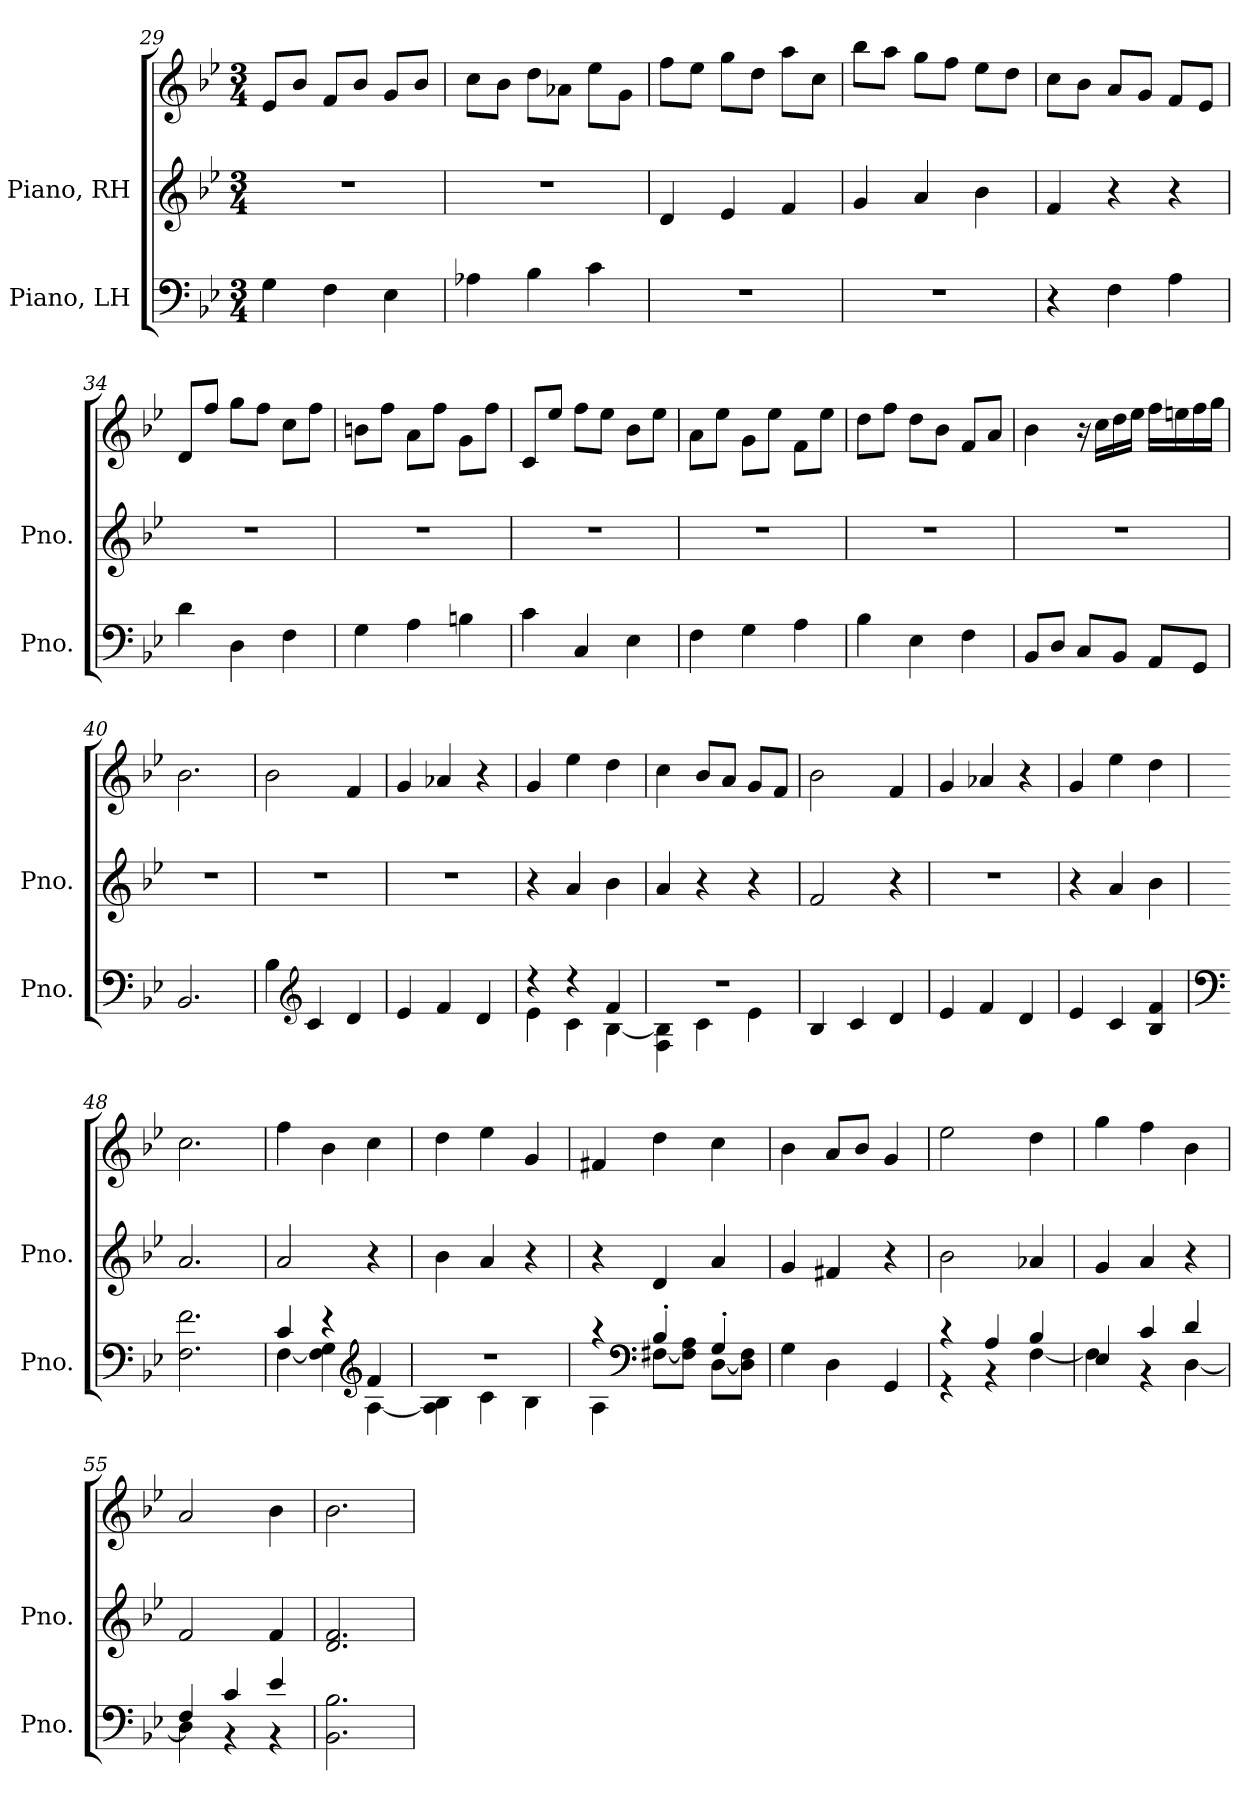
**kern	**kern	**kern
*part2	*part1	*part1
*staff3	*staff2	*staff1
*I"Piano, LH	*I"Piano, RH	*
*I'Pno.	*I'Pno.	*
*clefF4	*clefG2	*clefG2
*k[b-e-]	*k[b-e-]	*k[b-e-]
*M3/4	*M3/4	*M3/4
=29	=29	=29
4G\	2.r	8e-/L
.	.	8b-/J
4F\	.	8f/L
.	.	8b-/J
4E-\	.	8g/L
.	.	8b-/J
=30	=30	=30
4A-X\	2.r	8cc\L
.	.	8b-\J
4B-\	.	8dd\L
.	.	8a-X\J
4c\	.	8ee-\L
.	.	8g\J
=31	=31	=31
2.r	4d/	8ff\L
.	.	8ee-\J
.	4e-/	8gg\L
.	.	8dd\J
.	4f/	8aa\L
.	.	8cc\J
=32	=32	=32
2.r	4g/	8bb-\L
.	.	8aa\J
.	4a/	8gg\L
.	.	8ff\J
.	4b-\	8ee-\L
.	.	8dd\J
=33	=33	=33
4r	4f/	8cc\L
.	.	8b-\J
4F\	4r	8a/L
.	.	8g/J
4A\	4r	8f/L
.	.	8e-/J
!!LO:LB:g=z
=34	=34	=34
4d\	2.r	8d/L
.	.	8ff/J
4D\	.	8gg\L
.	.	8ff\J
4F\	.	8cc\L
.	.	8ff\J
=35	=35	=35
4G\	2.r	8bn\L
.	.	8ff\J
4A\	.	8a\L
.	.	8ff\J
4Bn\	.	8g\L
.	.	8ff\J
=36	=36	=36
4c\	2.r	8c/L
.	.	8ee-/J
4C/	.	8ff\L
.	.	8ee-\J
4E-\	.	8b-\L
.	.	8ee-\J
=37	=37	=37
4F\	2.r	8a\L
.	.	8ee-\J
4G\	.	8g\L
.	.	8ee-\J
4A\	.	8f\L
.	.	8ee-\J
=38	=38	=38
4B-\	2.r	8dd\L
.	.	8ff\J
4E-\	.	8dd\L
.	.	8b-\J
4F\	.	8f/L
.	.	8a/J
!!LO:LB:g=z
=39	=39	=39
8BB-/L	2.r	4b-\
8D/J	.	.
8C/L	.	16r
.	.	16cc\LL
8BB-/J	.	16dd\
.	.	16ee-\JJ
8AA/L	.	16ff\LL
.	.	16een\
8GG/J	.	16ff\
.	.	16gg\JJ
=40	=40	=40
2.BB-/	2.r	2.b-\
=41	=41	=41
4B-\	2.r	2b-\
*clefG2	*	*
4c/	.	.
4d/	.	4f/
=42	=42	=42
4e-/	2.r	4g/
4f/	.	4a-X/
4d/	.	4r
=43	=43	=43
*^	*	*
4r	4e-\	4r	4g/
4r	4c\	4a/	4ee-\
4f/	[4B-\	4b-\	4dd\
=44	=44	=44	=44
2.r	4F\ 4B-\]	4a/	4cc\
.	4c\	4r	8b-/L
.	.	.	8a/J
.	4e-\	4r	8g/L
.	.	.	8f/J
*v	*v	*	*
=45	=45	=45
4B-/	2f/	2b-\
4c/	.	.
4d/	4r	4f/
!!LO:PB:g=z
=46	=46	=46
4e-/	2.r	4g/
4f/	.	4a-X/
4d/	.	4r
=47	=47	=47
4e-/	4r	4g/
4c/	4a/	4ee-\
4B-/ 4f/	4b-\	4dd\
=48	=48	=48
*clefF4	*	*
2.F\ 2.f\	2.a/	2.cc\
=49	=49	=49
*^	*	*
4c/	[4F\	2a/	4ff\
4r	4F\] 4G\	.	4b-\
*clefG2	*	*	*
4f/	[4A\	4r	4cc\
=50	=50	=50	=50
2.r	4A\] 4B-\	4b-\	4dd\
.	4c\	4a/	4ee-\
.	4B-\	4r	4g/
=51	=51	=51	=51
4r	4A\	4r	4f#X/
*clefF4	*	*	*
4B-'/	[8F#X\L	4d/	4dd\
.	8F#\] 8A\J	.	.
4G'/	[8D\L	4a/	4cc\
.	8D\] 8F#\J	.	.
*v	*v	*	*
=52	=52	=52
4G\	4g/	4b-\
4D\	4f#X/	8a/L
.	.	8b-/J
4GG/	4r	4g/
!!LO:LB:g=z
=53	=53	=53
*^	*	*
4r	4r	2b-\	2ee-\
4A/	4r	.	.
4B-/	[4F\	4a-X/	4dd\
=54	=54	=54	=54
4E-/	4F\]	4g/	4gg\
4c/	4r	4a/	4ff\
4d/	[4D\	4r	4b-\
=55	=55	=55	=55
4F/	4D\]	2f/	2a/
4c/	4r	.	.
4e-/	4r	4f/	4b-\
*v	*v	*	*
=56	=56	=56
2.BB-\ 2.B-\	2.d/ 2.f/	2.b-\
=	=	=
*-	*-	*-
